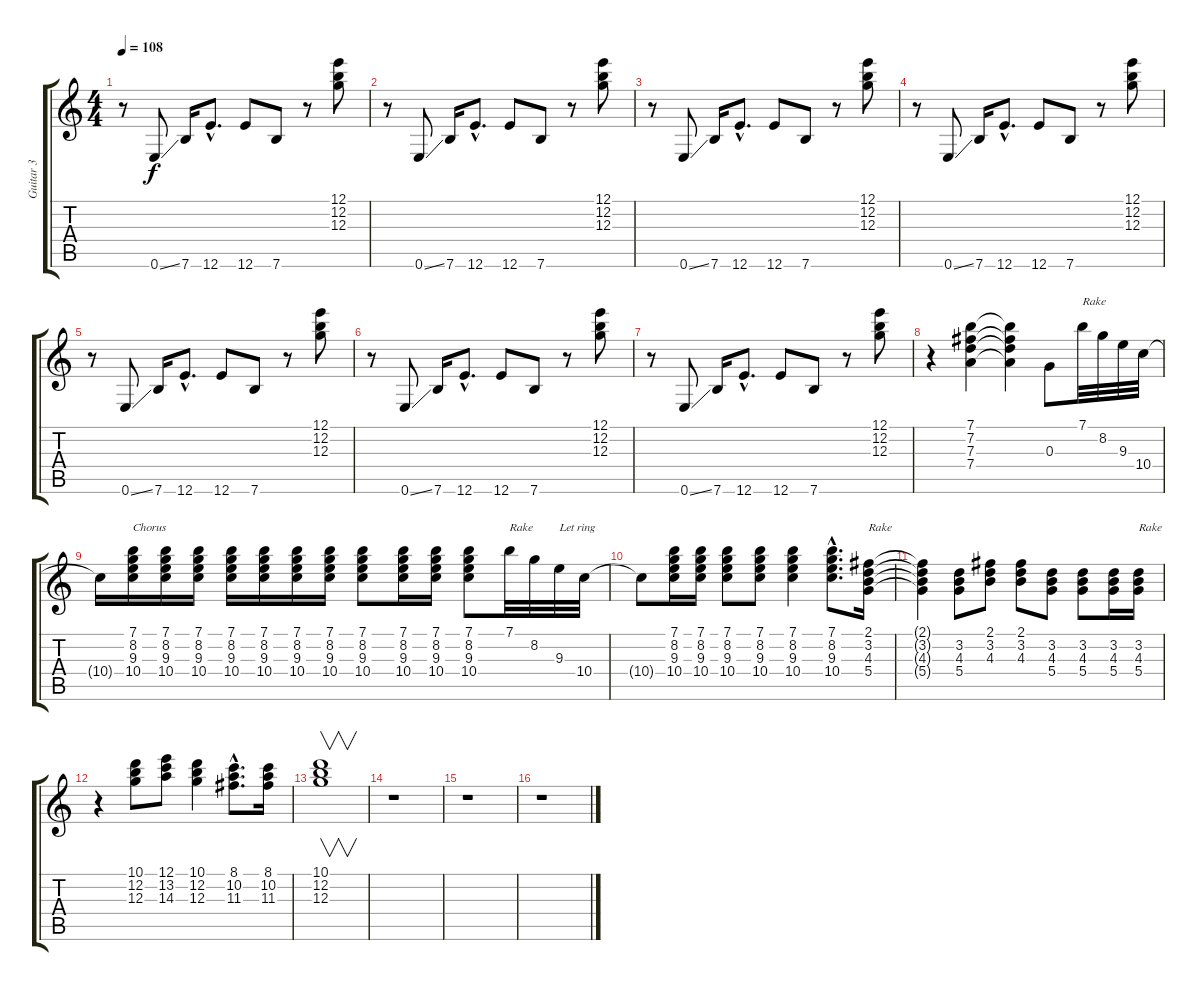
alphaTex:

\track ("Guitar 3" "Guitar 3") {instrument overdrivenguitar}
\staff {score tabs}
\tuning (E4 B3 G3 D3 A2 E2) {hide}
\ts (4 4)
\tempo 108
\clef g2
\ks c
r.8{dy f} 0.6{ss}.8 7.6.16 12.6{hac}.8{d} 12.6.8 7.6.8 r.8 (12.1 12.2 12.3).8 |
r.8 0.6{ss}.8 7.6.16 12.6{hac}.8{d} 12.6.8 7.6.8 r.8 (12.1 12.2 12.3).8 |
r.8 0.6{ss}.8 7.6.16 12.6{hac}.8{d} 12.6.8 7.6.8 r.8 (12.1 12.2 12.3).8 |
r.8 0.6{ss}.8 7.6.16 12.6{hac}.8{d} 12.6.8 7.6.8 r.8 (12.1 12.2 12.3).8 |
r.8 0.6{ss}.8 7.6.16 12.6{hac}.8{d} 12.6.8 7.6.8 r.8 (12.1 12.2 12.3).8 |
r.8 0.6{ss}.8 7.6.16 12.6{hac}.8{d} 12.6.8 7.6.8 r.8 (12.1 12.2 12.3).8 |
r.8 0.6{ss}.8 7.6.16 12.6{hac}.8{d} 12.6.8 7.6.8 r.8 (12.1 12.2 12.3).8 |
r.4 (7.1 7.2 7.3 7.4).4 (7.1{t} 7.2{t} 7.3{t} 7.4{t}).4 0.3.8 7.1.32{txt "Rake"} 8.2.32 9.3.32 10.4.32 |
10.4{t}.16 (7.1 8.2 9.3 10.4).16{txt "Chorus"} (7.1 8.2 9.3 10.4).16 (7.1 8.2 9.3 10.4).16 (7.1 8.2 9.3 10.4).16 (7.1 8.2 9.3 10.4).16 (7.1 8.2 9.3 10.4).16 (7.1 8.2 9.3 10.4).16 (7.1 8.2 9.3 10.4).8 (7.1 8.2 9.3 10.4).16 (7.1 8.2 9.3 10.4).16 (7.1 8.2 9.3 10.4).8 7.1.32{txt "Rake"} 8.2.32 9.3.32{txt "Let ring"} 10.4.32 |
10.4{t}.8 (7.1 8.2 9.3 10.4).16 (7.1 8.2 9.3 10.4).16 (7.1 8.2 9.3 10.4).8 (7.1 8.2 9.3 10.4).8 (7.1 8.2 9.3 10.4).4 (7.1{hac} 8.2{hac} 9.3{hac} 10.4{hac}).8{d} (2.1 3.2 4.3 5.4).16{txt "Rake"} |
(2.1{t} 3.2{t} 4.3{t} 5.4{t}).4 (3.2 4.3 5.4).8 (2.1 3.2 4.3).8 (2.1 3.2 4.3).8 (3.2 4.3 5.4).8 (3.2 4.3 5.4).8 (3.2 4.3 5.4).16 (3.2 4.3 5.4).16{txt "Rake"} |
r.4 (10.1 12.2 12.3).8 (12.1 13.2 14.3).8 (10.1 12.2 12.3).4 (8.1{hac} 10.2{hac} 11.3{hac}).8{d} (8.1 10.2 11.3).16 |
(10.1 12.2 12.3).1{v} |
r.1 |
r.1 |
r.1
